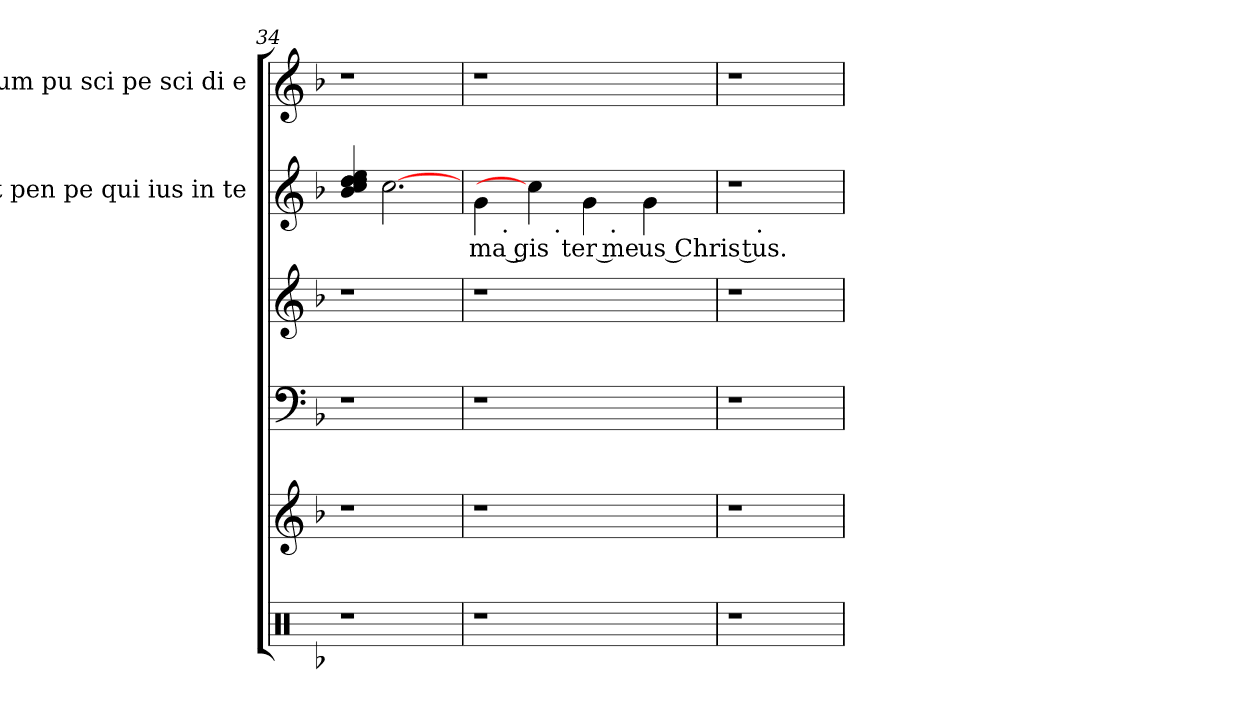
**kern	**kern	**kern	**kern	**kern	**text	**kern
*part6	*part5	*part4	*part3	*part2	*part2	*part1
*staff6	*staff5	*staff4	*staff3	*staff2	*staff2	*staff1
*	*	*	*	*I"dit pen pe qui ius in te	*	*I"lum pu sci pe sci di e
*clefX	*clefG2	*clefF4	*clefG2	*clefG2	*	*clefG2
*k[b-]	*k[b-]	*k[b-]	*k[b-]	*k[b-]	*	*k[b-]
*F:	*F:	*F:	*F:	*F:	*	*F:
=34	=34	=34	=34	=34	=34	=34
1r	1r	1r	1r	4b-/ 4cc/ 4dd/ 4dd/ 4dd/ 4ee/	.	1r
.	.	.	.	[2.cc	.	.
!!LO:LB:g=z
=35	=35	=35	=35	=35	=35	=35
!	!	!	!	!LO:N:head=solid	!LO:LY:b	!
*	*	*	*	*^	*	*
*	*	*	*	*	*^	*	*
*	*	*	*	*	*	*^	*	*
1r	1r	1r	1r	4g\	8ryy	4ryy	2ryy	ma gis	1r
!	!	!	!	!	!LO:TX:b:t=.	!	!	!	!
.	.	.	.	.	2..ryy	.	.	.	.
.	.	.	.	4cc]	.	16..ryy	.	.	.
!	!	!	!	!	!	!LO:TX:b:t=.	!	!	!
.	.	.	.	.	.	2ryy	.	.	.
!	!	!	!	!LO:N:head=solid	!	!	!	!LO:LY:b	!
.	.	.	.	4g\	.	.	16ryy	ter me	.
.	.	.	.	.	.	.	64ryy	.	.
!	!	!	!	!	!	!	!LO:TX:b:t=.	!	!
.	.	.	.	.	.	.	4ryy	.	.
!	!	!	!	!LO:N:head=solid	!	!	!	!LO:LY:b	!
.	.	.	.	4g\	.	.	.	us Chris tus.	.
.	.	.	.	.	.	.	8ryy	.	.
.	.	.	.	.	.	8ryy	.	.	.
.	.	.	.	.	.	.	32.ryy	.	.
.	.	.	.	.	.	64ryy	.	.	.
*	*	*	*	*	*v	*v	*v	*	*
=36	=36	=36	=36	=36	=36	=36	=36
1r	1r	1r	1r	1r	8ryy	.	1r
!	!	!	!	!	!LO:TX:b:t=.	!	!
.	.	.	.	.	2..ryy	.	.
*	*	*	*	*v	*v	*	*
=	=	=	=	=	=	=
*-	*-	*-	*-	*-	*-	*-
